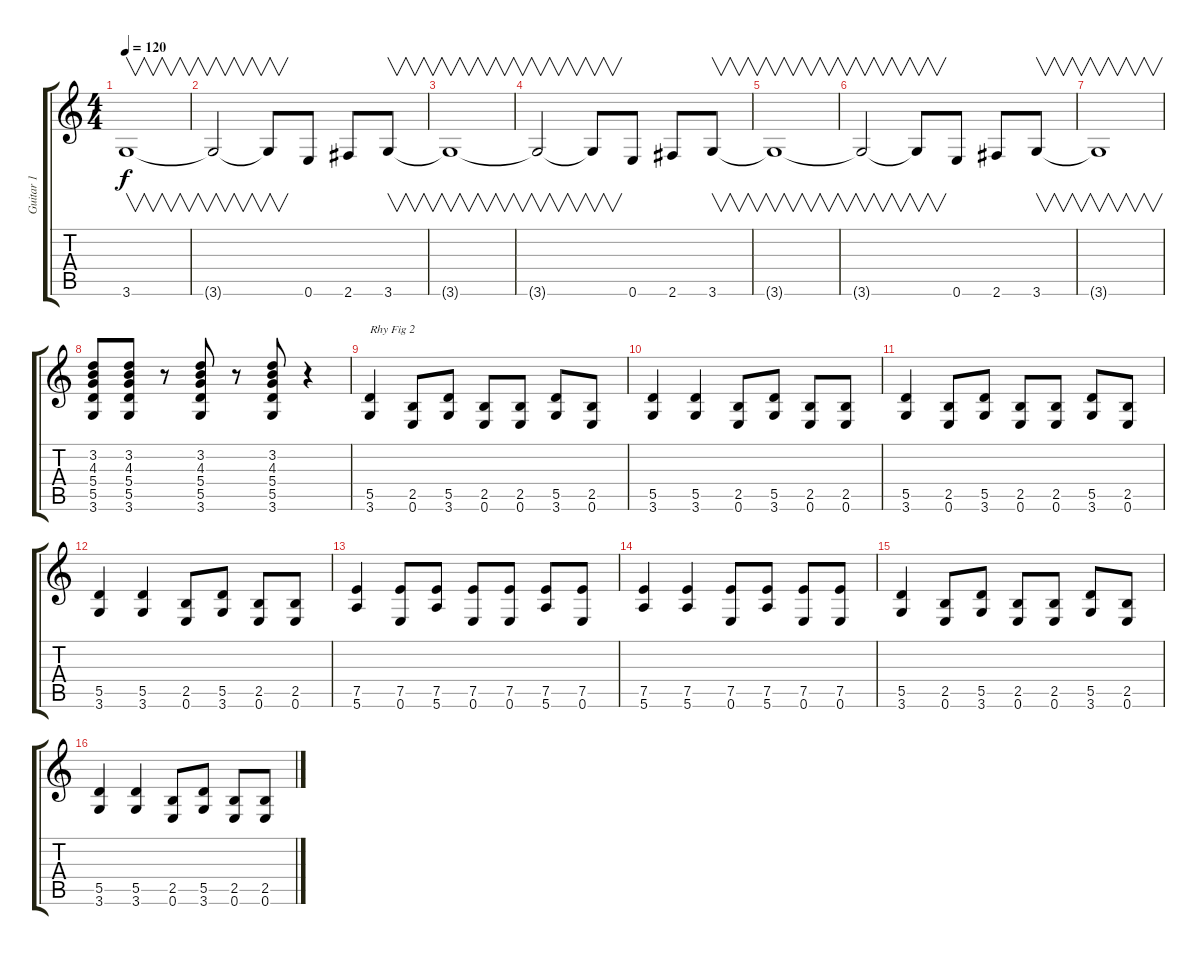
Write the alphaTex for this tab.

\track ("Guitar 1" "Guitar 1") {instrument overdrivenguitar}
\staff {score tabs}
\tuning (E4 B3 G3 D3 A2 E2) {hide}
\ts (4 4)
\tempo 120
\clef g2
\ks c
3.6{t}.1{v dy f} |
3.6{t}.2{v} 3.6{t}.8{v} 0.6.8 2.6.8 3.6.8{v} |
3.6{t}.1{v} |
3.6{t}.2{v} 3.6{t}.8{v} 0.6.8 2.6.8 3.6.8{v} |
3.6{t}.1{v} |
3.6{t}.2{v} 3.6{t}.8{v} 0.6.8 2.6.8 3.6.8{v} |
3.6{t}.1{v} |
(3.2 4.3 5.4 5.5 3.6).8 (3.2 4.3 5.4 5.5 3.6).8 r.8 (3.2 4.3 5.4 5.5 3.6).8 r.8 (3.2 4.3 5.4 5.5 3.6).8 r.4 |
(5.5 3.6).4{txt "Rhy Fig 2"} (2.5 0.6).8 (5.5 3.6).8 (2.5 0.6).8 (2.5 0.6).8 (5.5 3.6).8 (2.5 0.6).8 |
(5.5 3.6).4 (5.5 3.6).4 (2.5 0.6).8 (5.5 3.6).8 (2.5 0.6).8 (2.5 0.6).8 |
(5.5 3.6).4 (2.5 0.6).8 (5.5 3.6).8 (2.5 0.6).8 (2.5 0.6).8 (5.5 3.6).8 (2.5 0.6).8 |
(5.5 3.6).4 (5.5 3.6).4 (2.5 0.6).8 (5.5 3.6).8 (2.5 0.6).8 (2.5 0.6).8 |
(7.5 5.6).4 (7.5 0.6).8 (7.5 5.6).8 (7.5 0.6).8 (7.5 0.6).8 (7.5 5.6).8 (7.5 0.6).8 |
(7.5 5.6).4 (7.5 5.6).4 (7.5 0.6).8 (7.5 5.6).8 (7.5 0.6).8 (7.5 0.6).8 |
(5.5 3.6).4 (2.5 0.6).8 (5.5 3.6).8 (2.5 0.6).8 (2.5 0.6).8 (5.5 3.6).8 (2.5 0.6).8 |
(5.5 3.6).4 (5.5 3.6).4 (2.5 0.6).8 (5.5 3.6).8 (2.5 0.6).8 (2.5 0.6).8
